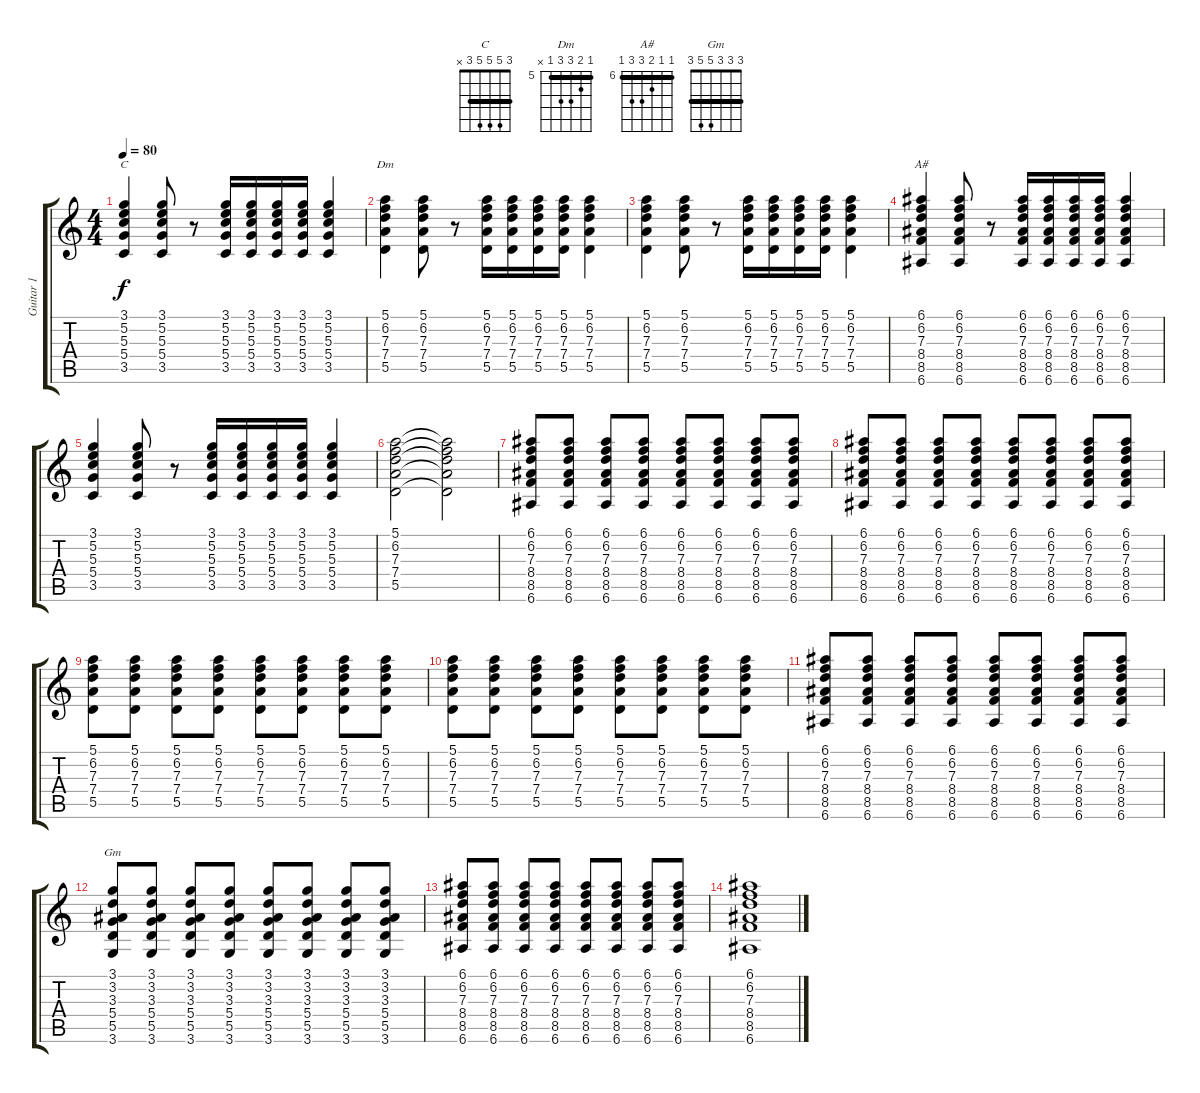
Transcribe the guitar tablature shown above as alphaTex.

\track ("Guitar 1" "Guitar 1") {instrument acousticguitarsteel}
\staff {score tabs}
\tuning (E4 B3 G3 D3 A2 E2) {hide}
\chord ("C" 3 5 5 5 3 x) {barre 3}
\chord ("Dm" 5 6 7 7 5 x) {firstfret 5 barre 5}
\chord ("A#" 6 6 7 8 8 6) {firstfret 6 barre 6}
\chord ("Gm" 3 3 3 5 5 3) {barre 3}
\ts (4 4)
\tempo 80
\clef g2
\ks c
(3.1 5.2 5.3 5.4 3.5).4{ch "C" dy f} (3.1 5.2 5.3 5.4 3.5).8 r.8 (3.1 5.2 5.3 5.4 3.5).16 (3.1 5.2 5.3 5.4 3.5).16 (3.1 5.2 5.3 5.4 3.5).16 (3.1 5.2 5.3 5.4 3.5).16 (3.1 5.2 5.3 5.4 3.5).4 |
(5.1 6.2 7.3 7.4 5.5).4{ch "Dm"} (5.1 6.2 7.3 7.4 5.5).8 r.8 (5.1 6.2 7.3 7.4 5.5).16 (5.1 6.2 7.3 7.4 5.5).16 (5.1 6.2 7.3 7.4 5.5).16 (5.1 6.2 7.3 7.4 5.5).16 (5.1 6.2 7.3 7.4 5.5).4 |
(5.1 6.2 7.3 7.4 5.5).4 (5.1 6.2 7.3 7.4 5.5).8 r.8 (5.1 6.2 7.3 7.4 5.5).16 (5.1 6.2 7.3 7.4 5.5).16 (5.1 6.2 7.3 7.4 5.5).16 (5.1 6.2 7.3 7.4 5.5).16 (5.1 6.2 7.3 7.4 5.5).4 |
(6.1 6.2 7.3 8.4 8.5 6.6).4{ch "A#"} (6.1 6.2 7.3 8.4 8.5 6.6).8 r.8 (6.1 6.2 7.3 8.4 8.5 6.6).16 (6.1 6.2 7.3 8.4 8.5 6.6).16 (6.1 6.2 7.3 8.4 8.5 6.6).16 (6.1 6.2 7.3 8.4 8.5 6.6).16 (6.1 6.2 7.3 8.4 8.5 6.6).4 |
(3.1 5.2 5.3 5.4 3.5).4 (3.1 5.2 5.3 5.4 3.5).8 r.8 (3.1 5.2 5.3 5.4 3.5).16 (3.1 5.2 5.3 5.4 3.5).16 (3.1 5.2 5.3 5.4 3.5).16 (3.1 5.2 5.3 5.4 3.5).16 (3.1 5.2 5.3 5.4 3.5).4 |
(5.1 6.2 7.3 7.4 5.5).2 (5.1{t} 6.2{t} 7.3{t} 7.4{t} 5.5{t}).2 |
(6.1 6.2 7.3 8.4 8.5 6.6).8{volume 16 instrument distortionguitar} (6.1 6.2 7.3 8.4 8.5 6.6).8 (6.1 6.2 7.3 8.4 8.5 6.6).8 (6.1 6.2 7.3 8.4 8.5 6.6).8 (6.1 6.2 7.3 8.4 8.5 6.6).8 (6.1 6.2 7.3 8.4 8.5 6.6).8 (6.1 6.2 7.3 8.4 8.5 6.6).8 (6.1 6.2 7.3 8.4 8.5 6.6).8 |
(6.1 6.2 7.3 8.4 8.5 6.6).8 (6.1 6.2 7.3 8.4 8.5 6.6).8 (6.1 6.2 7.3 8.4 8.5 6.6).8 (6.1 6.2 7.3 8.4 8.5 6.6).8 (6.1 6.2 7.3 8.4 8.5 6.6).8 (6.1 6.2 7.3 8.4 8.5 6.6).8 (6.1 6.2 7.3 8.4 8.5 6.6).8 (6.1 6.2 7.3 8.4 8.5 6.6).8 |
(5.1 6.2 7.3 7.4 5.5).8 (5.1 6.2 7.3 7.4 5.5).8 (5.1 6.2 7.3 7.4 5.5).8 (5.1 6.2 7.3 7.4 5.5).8 (5.1 6.2 7.3 7.4 5.5).8 (5.1 6.2 7.3 7.4 5.5).8 (5.1 6.2 7.3 7.4 5.5).8 (5.1 6.2 7.3 7.4 5.5).8 |
(5.1 6.2 7.3 7.4 5.5).8 (5.1 6.2 7.3 7.4 5.5).8 (5.1 6.2 7.3 7.4 5.5).8 (5.1 6.2 7.3 7.4 5.5).8 (5.1 6.2 7.3 7.4 5.5).8 (5.1 6.2 7.3 7.4 5.5).8 (5.1 6.2 7.3 7.4 5.5).8 (5.1 6.2 7.3 7.4 5.5).8 |
(6.1 6.2 7.3 8.4 8.5 6.6).8 (6.1 6.2 7.3 8.4 8.5 6.6).8 (6.1 6.2 7.3 8.4 8.5 6.6).8 (6.1 6.2 7.3 8.4 8.5 6.6).8 (6.1 6.2 7.3 8.4 8.5 6.6).8 (6.1 6.2 7.3 8.4 8.5 6.6).8 (6.1 6.2 7.3 8.4 8.5 6.6).8 (6.1 6.2 7.3 8.4 8.5 6.6).8 |
(3.1 3.2 3.3 5.4 5.5 3.6).8{ch "Gm"} (3.1 3.2 3.3 5.4 5.5 3.6).8 (3.1 3.2 3.3 5.4 5.5 3.6).8 (3.1 3.2 3.3 5.4 5.5 3.6).8 (3.1 3.2 3.3 5.4 5.5 3.6).8 (3.1 3.2 3.3 5.4 5.5 3.6).8 (3.1 3.2 3.3 5.4 5.5 3.6).8 (3.1 3.2 3.3 5.4 5.5 3.6).8 |
(6.1 6.2 7.3 8.4 8.5 6.6).8 (6.1 6.2 7.3 8.4 8.5 6.6).8 (6.1 6.2 7.3 8.4 8.5 6.6).8 (6.1 6.2 7.3 8.4 8.5 6.6).8 (6.1 6.2 7.3 8.4 8.5 6.6).8 (6.1 6.2 7.3 8.4 8.5 6.6).8 (6.1 6.2 7.3 8.4 8.5 6.6).8 (6.1 6.2 7.3 8.4 8.5 6.6).8 |
(6.1 6.2 7.3 8.4 8.5 6.6).1
